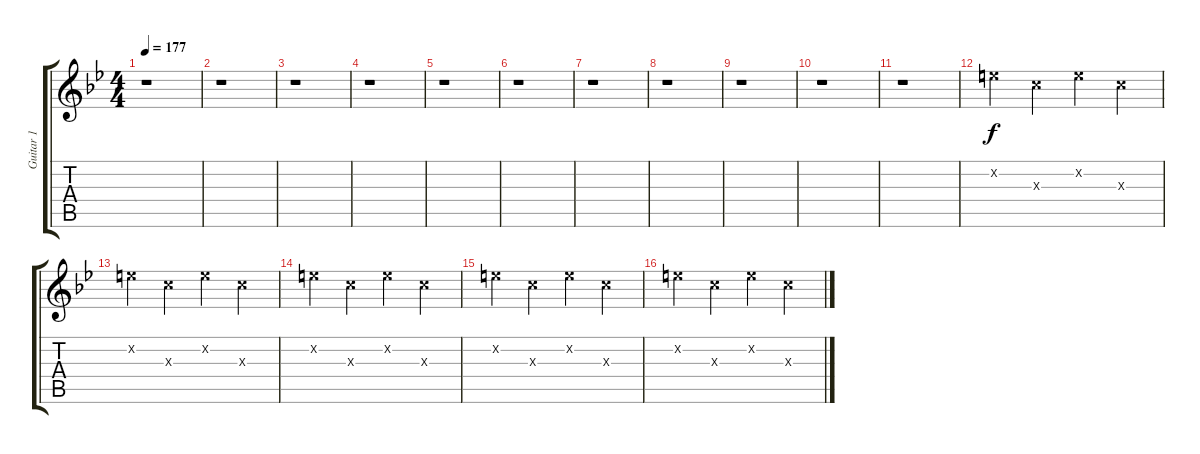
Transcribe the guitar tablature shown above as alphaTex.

\track ("Guitar 1" "Guitar 1") {instrument distortionguitar}
\staff {score tabs}
\tuning (E4 B3 G3 D3 A2 E2) {hide}
\ts (4 4)
\tempo 177
\clef g2
\ks bb
r.1{dy f} |
r.1 |
r.1 |
r.1 |
r.1 |
r.1 |
r.1 |
r.1 |
r.1 |
r.1 |
r.1 |
5.2{x}.4{volume 13 instrument telephonering} 5.3{x}.4 5.2{x}.4 5.3{x}.4 |
5.2{x}.4 5.3{x}.4 5.2{x}.4 5.3{x}.4 |
5.2{x}.4 5.3{x}.4 5.2{x}.4 5.3{x}.4 |
5.2{x}.4 5.3{x}.4 5.2{x}.4 5.3{x}.4 |
5.2{x}.4 5.3{x}.4 5.2{x}.4 5.3{x}.4
